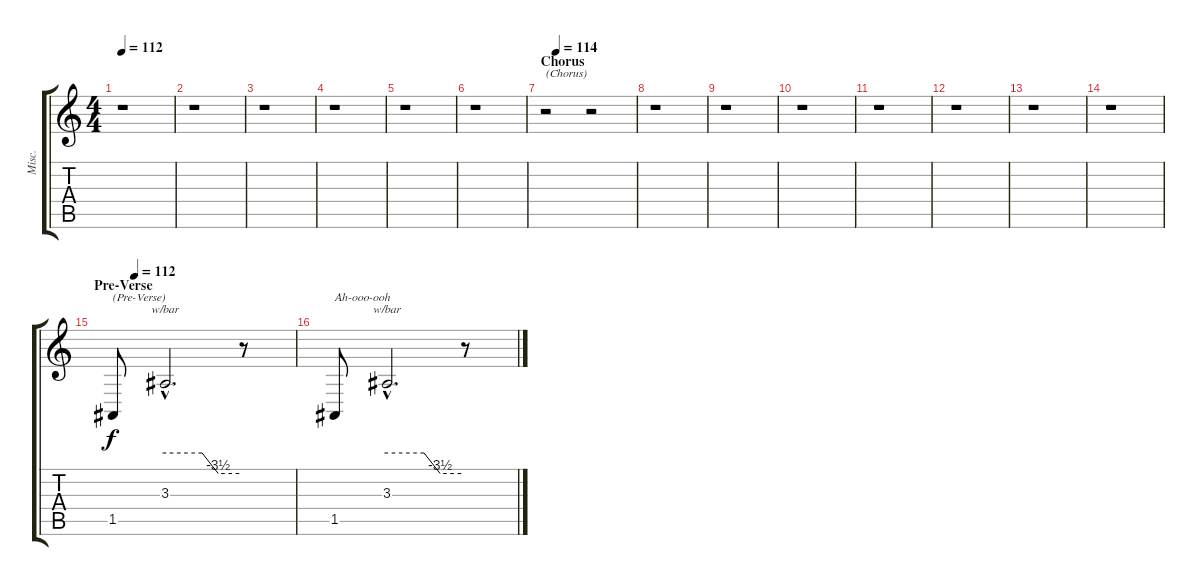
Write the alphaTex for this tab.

\track ("Misc." "Misc.") {instrument lead6voice}
\staff {score tabs}
\tuning (E4 B3 G3 D3 A2 E2) {hide}
\ts (4 4)
\tempo 112
\clef g2
\ks c
r.1{dy f} |
r.1 |
r.1 |
r.1 |
r.1 |
r.1 |
\section ("" "Chorus")
\tempo (114 0.125)
r.2{txt "(Chorus)"} r.2 |
r.1 |
r.1 |
r.1 |
r.1 |
r.1 |
r.1 |
r.1 |
\section ("" "Pre-Verse")
\tempo (112 0.125)
1.5.8{txt "(Pre-Verse)" volume 10 instrument lead6voice} 3.3{hac}.2{d tbe (custom default 0 0 30 0 43 -14 60 -14)} r.8 |
1.5.8{txt "Ah-ooo-ooh"} 3.3{hac}.2{d tbe (custom default 0 0 30 0 43 -14 60 -14)} r.8
